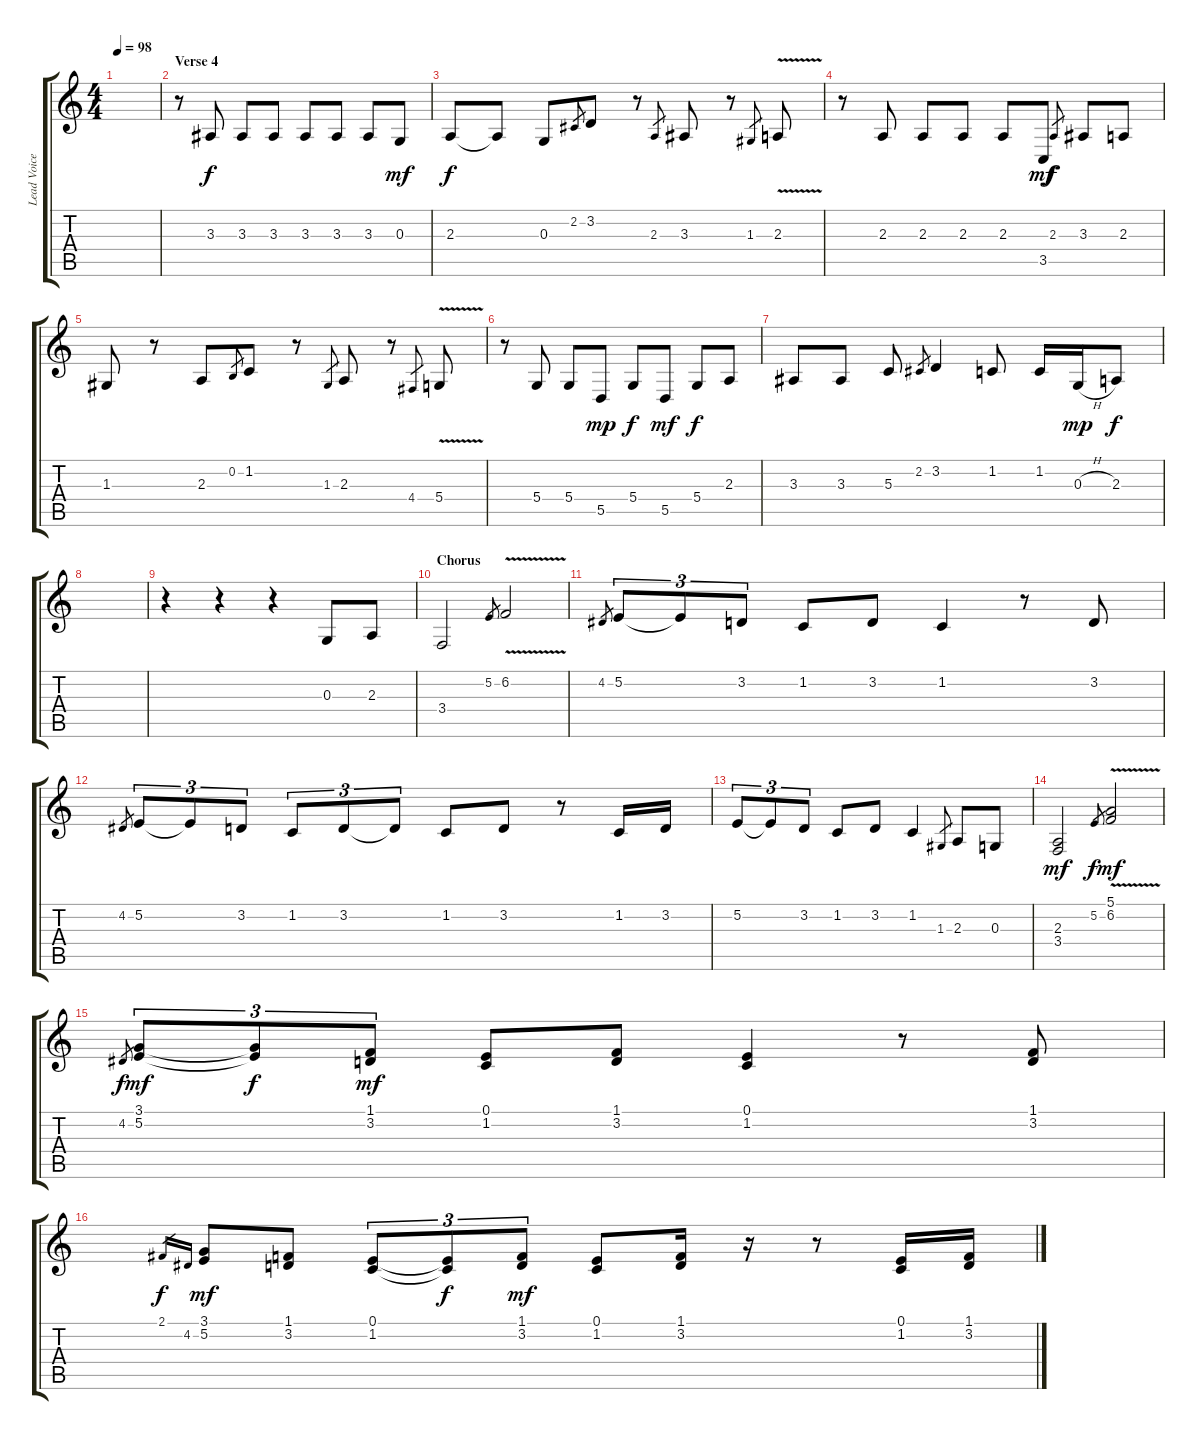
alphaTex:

\track ("Lead Voice" "Lead Voice") {instrument flute}
\staff {score tabs}
\tuning (E4 B3 G3 D3 A2 E2) {hide}
\ts (4 4)
\tempo 98
\clef g2
\ks c
|
\section ("" "Verse 4")
r.8 3.3.8 3.3.8 3.3.8 3.3.8 3.3.8 3.3.8 0.3.8{dy mf} |
2.3.8{dy f} 2.3{t}.8 0.3.8 2.2.8{gr} 3.2.8 r.8 2.3.8{gr} 3.3.8 r.8 1.3.8{gr} 2.3{v}.8 |
r.8 2.3.8 2.3.8 2.3.8 2.3.8 3.5.8{dy mf} 2.3.8{gr dy f} 3.3.8 2.3.8 |
1.3.8 r.8 2.3.8 0.2.8{gr} 1.2.8 r.8 1.3.8{gr} 2.3.8 r.8 4.4.8{gr} 5.4{v}.8 |
r.8 5.4.8 5.4.8 5.5.8{dy mp} 5.4.8{dy f} 5.5.8{dy mf} 5.4.8{dy f} 2.3.8 |
3.3.8 3.3.8 5.3.8 2.2.8{gr} 3.2.4 1.2.8 1.2.16 0.3{h}.16{dy mp} 2.3.8{dy f} |
|
r.4 r.4 r.4 0.3.8 2.3.8 |
\section ("" "Chorus")
3.4.2 5.2.8{gr} 6.2{v}.2 |
4.2.8{gr} 5.2.8{tu (3 2)} 5.2{t}.8{tu (3 2)} 3.2.8{tu (3 2)} 1.2.8 3.2.8 1.2.4 r.8 3.2.8 |
4.2.8{gr} 5.2.8{tu (3 2)} 5.2{t}.8{tu (3 2)} 3.2.8{tu (3 2)} 1.2.8{tu (3 2)} 3.2.8{tu (3 2)} 3.2{t}.8{tu (3 2)} 1.2.8 3.2.8 r.8 1.2.16 3.2.16 |
5.2.8{tu (3 2)} 5.2{t}.8{tu (3 2)} 3.2.8{tu (3 2)} 1.2.8 3.2.8 1.2.4 1.3.8{gr} 2.3.8 0.3.8 |
(2.3 3.4).2{dy mf} 5.2.8{gr dy f} (5.1 6.2{v}).2{dy mf} |
4.2.8{gr dy f} (3.1 5.2).8{tu (3 2) dy mf} (3.1{t} 5.2{t}).8{tu (3 2) dy f} (1.1 3.2).8{tu (3 2) dy mf} (0.1 1.2).8 (1.1 3.2).8 (0.1 1.2).4 r.8 (1.1 3.2).8 |
2.1.16{gr dy f} 4.2.16{gr} (3.1 5.2).8{dy mf} (1.1 3.2).8 (0.1 1.2).8{tu (3 2)} (0.1{t} 1.2{t}).8{tu (3 2) dy f} (1.1 3.2).8{tu (3 2) dy mf} (0.1 1.2).8 (1.1 3.2).16 r.16 r.8 (0.1 1.2).16 (1.1 3.2).16
